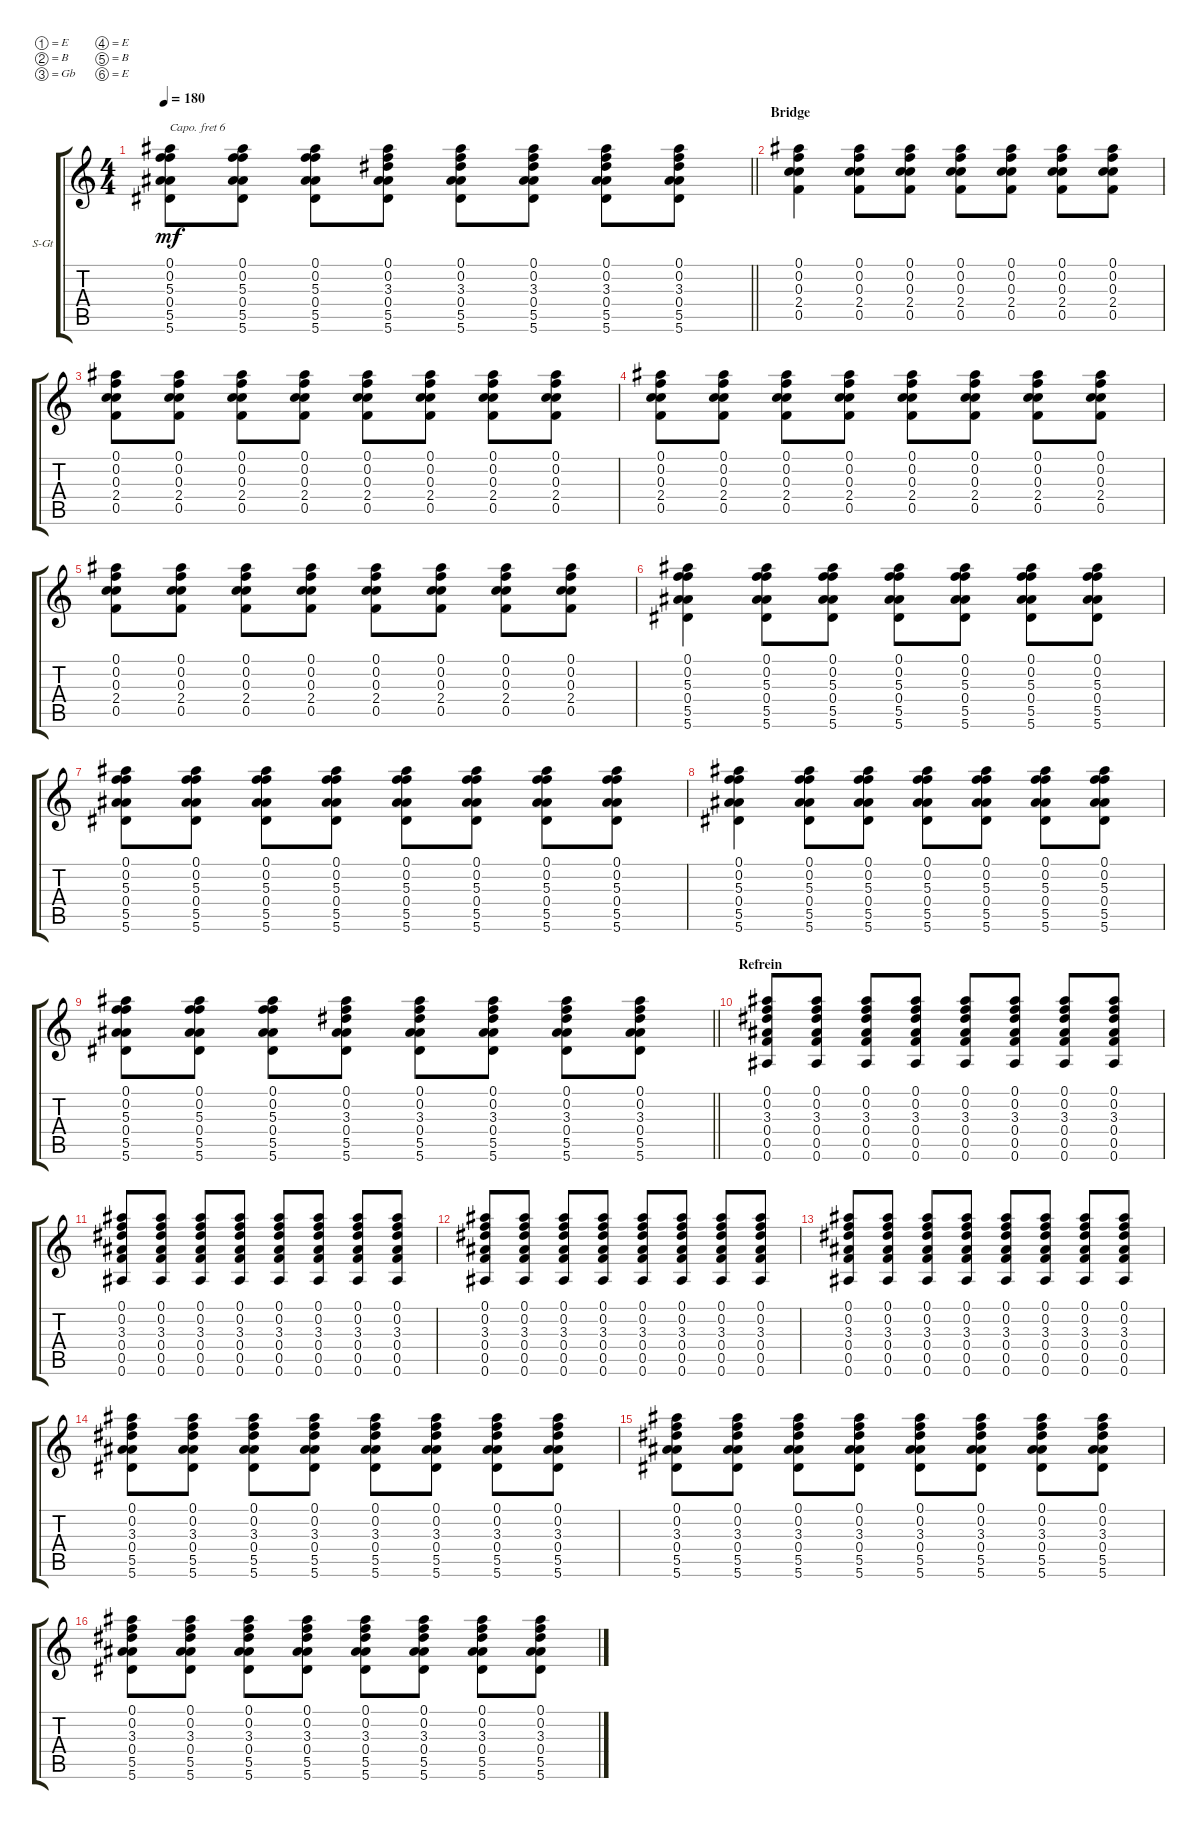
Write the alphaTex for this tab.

\defaultSystemsLayout 4
\bracketExtendMode groupsimilarinstruments
\firstSystemTrackNameOrientation horizontal
\otherSystemsTrackNameOrientation horizontal
\track ("Chris - Steel Guitar Rythm" "S-Gt") {instrument acousticguitarsteel}
\staff {score tabs}
\capo 6
\tuning (E4 B3 Gb3 E3 B2 E2)
\ts (4 4)
\tempo 180
\clef g2
\barLineRight lightlight
\ks c
(5.6 5.5 0.4 5.3 0.2 0.1).8{dy mf} (5.6 5.5 0.4 5.3 0.2 0.1).8 (5.6 5.5 0.4 5.3 0.2 0.1).8 (5.6 5.5 0.4 3.3 0.2 0.1).8 (5.6 5.5 0.4 3.3 0.2 0.1).8 (5.6 5.5 0.4 3.3 0.2 0.1).8 (5.6 5.5 0.4 3.3 0.2 0.1).8 (5.6 5.5 0.4 3.3 0.2 0.1).8 |
\section ("" "Bridge ")
(0.5 2.4 0.3 0.2 0.1).4 (0.5 2.4 0.1 0.3 0.2).8 (0.5 2.4 0.3 0.2 0.1).8 (0.5 2.4 0.1 0.3 0.2).8 (0.5 2.4 0.3 0.2 0.1).8 (0.5 2.4 0.1 0.3 0.2).8 (0.5 2.4 0.3 0.2 0.1).8 |
(0.5 2.4 0.1 0.3 0.2).8 (0.5 2.4 0.3 0.2 0.1).8 (0.5 2.4 0.1 0.3 0.2).8 (0.5 2.4 0.3 0.2 0.1).8 (0.5 2.4 0.1 0.3 0.2).8 (0.5 2.4 0.3 0.2 0.1).8 (0.5 2.4 0.1 0.3 0.2).8 (0.5 2.4 0.3 0.2 0.1).8 |
(0.5 2.4 0.1 0.3 0.2).8 (0.5 2.4 0.3 0.2 0.1).8 (0.5 2.4 0.1 0.3 0.2).8 (0.5 2.4 0.3 0.2 0.1).8 (0.5 2.4 0.1 0.3 0.2).8 (0.5 2.4 0.3 0.2 0.1).8 (0.5 2.4 0.1 0.3 0.2).8 (0.5 2.4 0.3 0.2 0.1).8 |
(0.5 2.4 0.1 0.3 0.2).8 (0.5 2.4 0.3 0.2 0.1).8 (0.5 2.4 0.1 0.3 0.2).8 (0.5 2.4 0.3 0.2 0.1).8 (0.5 2.4 0.1 0.3 0.2).8 (0.5 2.4 0.3 0.2 0.1).8 (0.5 2.4 0.1 0.3 0.2).8 (0.5 2.4 0.3 0.2 0.1).8 |
(5.6 5.5 0.4 5.3 0.2 0.1).4 (5.6 5.5 0.4 5.3 0.2 0.1).8 (5.6 5.5 0.4 5.3 0.2 0.1).8 (5.6 5.5 0.4 5.3 0.2 0.1).8 (5.6 5.5 0.4 5.3 0.2 0.1).8 (5.6 5.5 0.4 5.3 0.2 0.1).8 (5.6 5.5 0.4 5.3 0.2 0.1).8 |
(5.6 5.5 0.4 5.3 0.2 0.1).8 (5.6 5.5 0.4 5.3 0.2 0.1).8 (5.6 5.5 0.4 5.3 0.2 0.1).8 (5.6 5.5 0.4 5.3 0.2 0.1).8 (5.6 5.5 0.4 5.3 0.2 0.1).8 (5.6 5.5 0.4 5.3 0.2 0.1).8 (5.6 5.5 0.4 5.3 0.2 0.1).8 (5.6 5.5 0.4 5.3 0.2 0.1).8 |
(5.6 5.5 0.4 5.3 0.2 0.1).4 (5.6 5.5 0.4 5.3 0.2 0.1).8 (5.6 5.5 0.4 5.3 0.2 0.1).8 (5.6 5.5 0.4 5.3 0.2 0.1).8 (5.6 5.5 0.4 5.3 0.2 0.1).8 (5.6 5.5 0.4 5.3 0.2 0.1).8 (5.6 5.5 0.4 5.3 0.2 0.1).8 |
\barLineRight lightlight
(5.6 5.5 0.4 5.3 0.2 0.1).8 (5.6 5.5 0.4 5.3 0.2 0.1).8 (5.6 5.5 0.4 5.3 0.2 0.1).8 (5.6 5.5 0.4 3.3 0.2 0.1).8 (5.6 5.5 0.4 3.3 0.2 0.1).8 (5.6 5.5 0.4 3.3 0.2 0.1).8 (5.6 5.5 0.4 3.3 0.2 0.1).8 (5.6 5.5 0.4 3.3 0.2 0.1).8 |
\section ("" "Refrein")
(0.6 0.5 0.4 3.3 0.2 0.1).8 (0.6 0.5 0.4 3.3 0.2 0.1).8 (0.6 0.5 0.4 3.3 0.2 0.1).8 (0.6 0.5 0.4 3.3 0.2 0.1).8 (0.6 0.5 0.4 3.3 0.2 0.1).8 (0.6 0.5 0.4 3.3 0.2 0.1).8 (0.6 0.5 0.4 3.3 0.2 0.1).8 (0.6 0.5 0.4 3.3 0.2 0.1).8 |
(0.6 0.5 0.4 3.3 0.2 0.1).8 (0.6 0.5 0.4 3.3 0.2 0.1).8 (0.6 0.5 0.4 3.3 0.2 0.1).8 (0.6 0.5 0.4 3.3 0.2 0.1).8 (0.6 0.5 0.4 3.3 0.2 0.1).8 (0.6 0.5 0.4 3.3 0.2 0.1).8 (0.6 0.5 0.4 3.3 0.2 0.1).8 (0.6 0.5 0.4 3.3 0.2 0.1).8 |
(0.6 0.5 0.4 3.3 0.2 0.1).8 (0.6 0.5 0.4 3.3 0.2 0.1).8 (0.6 0.5 0.4 3.3 0.2 0.1).8 (0.6 0.5 0.4 3.3 0.2 0.1).8 (0.6 0.5 0.4 3.3 0.2 0.1).8 (0.6 0.5 0.4 3.3 0.2 0.1).8 (0.6 0.5 0.4 3.3 0.2 0.1).8 (0.6 0.5 0.4 3.3 0.2 0.1).8 |
(0.6 0.5 0.4 3.3 0.2 0.1).8 (0.6 0.5 0.4 3.3 0.2 0.1).8 (0.6 0.5 0.4 3.3 0.2 0.1).8 (0.6 0.5 0.4 3.3 0.2 0.1).8 (0.6 0.5 0.4 3.3 0.2 0.1).8 (0.6 0.5 0.4 3.3 0.2 0.1).8 (0.6 0.5 0.4 3.3 0.2 0.1).8 (0.6 0.5 0.4 3.3 0.2 0.1).8 |
(5.6 5.5 0.4 3.3 0.2 0.1).8 (5.6 5.5 0.4 3.3 0.2 0.1).8 (5.6 5.5 0.4 3.3 0.2 0.1).8 (5.6 5.5 0.4 3.3 0.2 0.1).8 (5.6 5.5 0.4 3.3 0.2 0.1).8 (5.6 5.5 0.4 3.3 0.2 0.1).8 (5.6 5.5 0.4 3.3 0.2 0.1).8 (5.6 5.5 0.4 3.3 0.2 0.1).8 |
(5.6 5.5 0.4 3.3 0.2 0.1).8 (5.6 5.5 0.4 3.3 0.2 0.1).8 (5.6 5.5 0.4 3.3 0.2 0.1).8 (5.6 5.5 0.4 3.3 0.2 0.1).8 (5.6 5.5 0.4 3.3 0.2 0.1).8 (5.6 5.5 0.4 3.3 0.2 0.1).8 (5.6 5.5 0.4 3.3 0.2 0.1).8 (5.6 5.5 0.4 3.3 0.2 0.1).8 |
(5.6 5.5 0.4 3.3 0.2 0.1).8 (5.6 5.5 0.4 3.3 0.2 0.1).8 (5.6 5.5 0.4 3.3 0.2 0.1).8 (5.6 5.5 0.4 3.3 0.2 0.1).8 (5.6 5.5 0.4 3.3 0.2 0.1).8 (5.6 5.5 0.4 3.3 0.2 0.1).8 (5.6 5.5 0.4 3.3 0.2 0.1).8 (5.6 5.5 0.4 3.3 0.2 0.1).8
